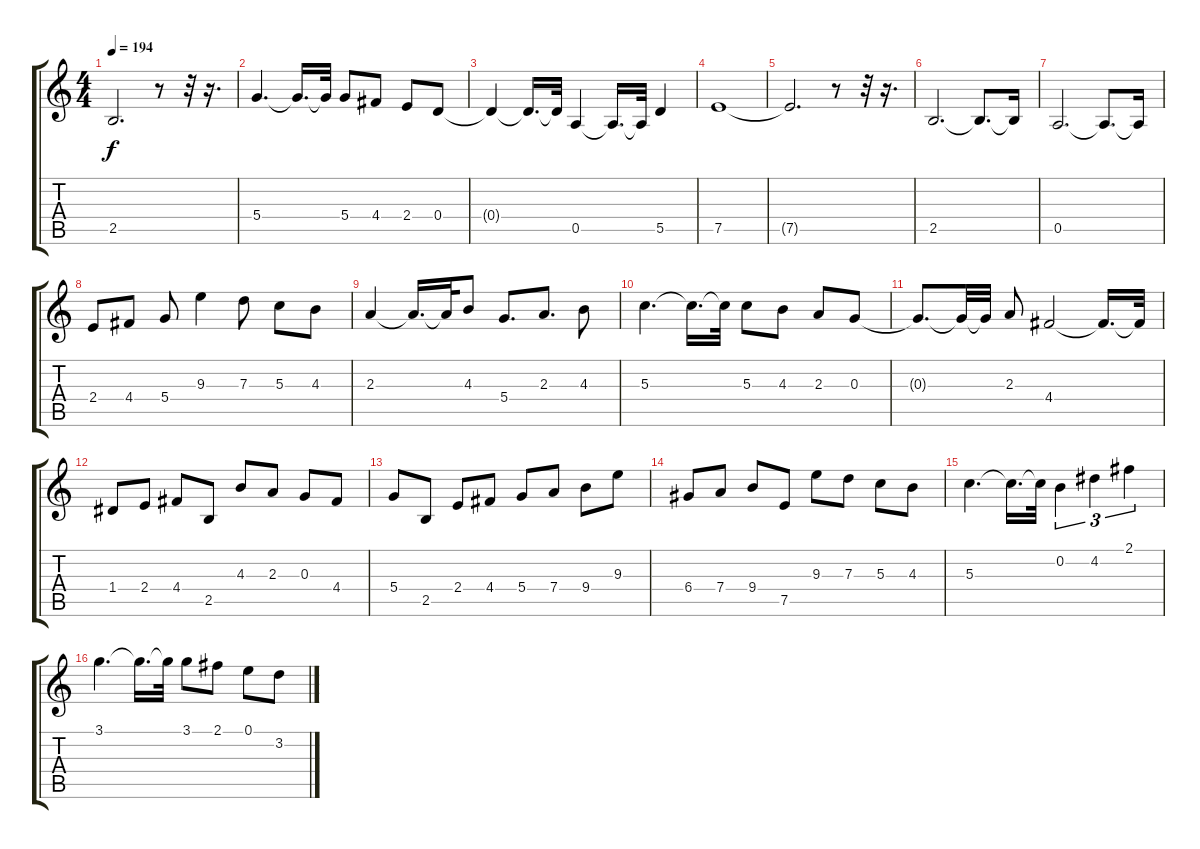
\track "" {instrument distortionguitar}
\staff {score tabs}
\tuning (E4 B3 G3 D3 A2 E2) {hide}
\ts (4 4)
\tempo 194
\clef g2
\ks c
2.5{t}.2{d dy f} r.8 r.32 r.16{d} |
5.4.4{d} 5.4{t}.16{d} 5.4{t}.32 5.4.8 4.4.8 2.4.8 0.4.8 |
0.4{t}.4 0.4{t}.16{d} 0.4{t}.32 0.5.4 0.5{t}.16{d} 0.5{t}.32 5.5.4 |
7.5.1 |
7.5{t}.2{d} r.8 r.32 r.16{d} |
2.5.2{d} 2.5{t}.8{d} 2.5{t}.16 |
0.5.2{d} 0.5{t}.8{d} 0.5{t}.16 |
2.4.8 4.4.8 5.4.8 9.3.4 7.3.8 5.3.8 4.3.8 |
2.3.4 2.3{t}.16{d} 2.3{t}.32 4.3.8 5.4.8{d} 2.3.8{d} 4.3.8 |
5.3.4{d} 5.3{t}.16{d} 5.3{t}.32 5.3.8 4.3.8 2.3.8 0.3.8 |
0.3{t}.8{d} 0.3{t}.32 0.3{t}.32 2.3.8 4.4.2 4.4{t}.16{d} 4.4{t}.32 |
1.4.8 2.4.8 4.4.8 2.5.8 4.3.8 2.3.8 0.3.8 4.4.8 |
5.4.8 2.5.8 2.4.8 4.4.8 5.4.8 7.4.8 9.4.8 9.3.8 |
6.4.8 7.4.8 9.4.8 7.5.8 9.3.8 7.3.8 5.3.8 4.3.8 |
5.3.4{d} 5.3{t}.16{d} 5.3{t}.32 0.2.4{tu (3 2)} 4.2.4{tu (3 2)} 2.1.4{tu (3 2)} |
3.1.4{d} 3.1{t}.16{d} 3.1{t}.32 3.1.8 2.1.8 0.1.8 3.2.8
